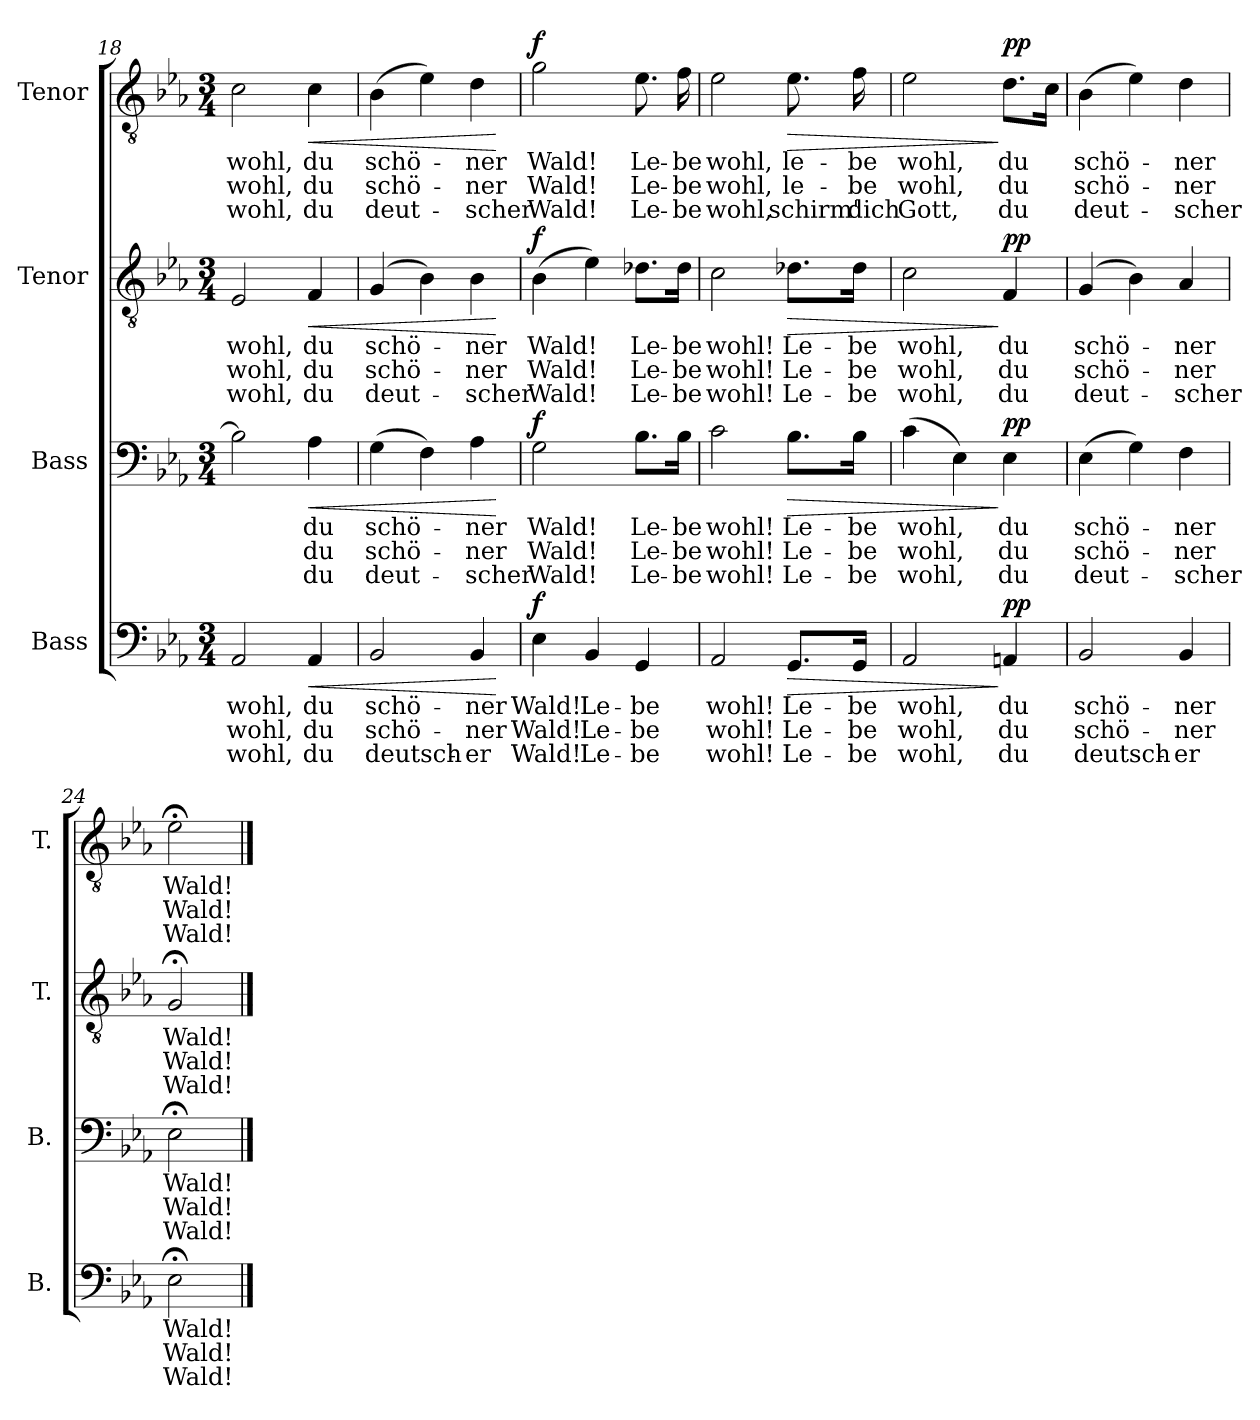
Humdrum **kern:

**kern	**text	**text	**text	**dynam	**kern	**text	**text	**text	**dynam	**kern	**text	**text	**text	**dynam	**kern	**text	**text	**text	**dynam
*part4	*part4	*part4	*part4	*part4	*part3	*part3	*part3	*part3	*part3	*part2	*part2	*part2	*part2	*part2	*part1	*part1	*part1	*part1	*part1
*staff4	*staff4	*staff4	*staff4	*staff4	*staff3	*staff3	*staff3	*staff3	*staff3	*staff2	*staff2	*staff2	*staff2	*staff2	*staff1	*staff1	*staff1	*staff1	*staff1
*I"Bass	*	*	*	*	*I"Bass	*	*	*	*	*I"Tenor	*	*	*	*	*I"Tenor	*	*	*	*
*I'B.	*	*	*	*	*I'B.	*	*	*	*	*I'T.	*	*	*	*	*I'T.	*	*	*	*
!!LO:LB:g=z
*clefF4	*	*	*	*	*clefF4	*	*	*	*	*clefGv2	*	*	*	*	*clefGv2	*	*	*	*
*k[b-e-a-]	*	*	*	*	*k[b-e-a-]	*	*	*	*	*k[b-e-a-]	*	*	*	*	*k[b-e-a-]	*	*	*	*
*M3/4	*	*	*	*	*M3/4	*	*	*	*	*M3/4	*	*	*	*	*M3/4	*	*	*	*
=18	=18	=18	=18	=18	=18	=18	=18	=18	=18	=18	=18	=18	=18	=18	=18	=18	=18	=18	=18
2AA-/	wohl,	wohl,	wohl,	.	2B-\]	.	.	.	.	2E-/	wohl,	wohl,	wohl,	.	2c\	wohl,	wohl,	wohl,	.
!	!	!	!	!LO:HP:b	!	!	!	!	!LO:HP:b	!	!	!	!	!LO:HP:b	!	!	!	!	!LO:HP:b
4AA-/	du	du	du	<	4A-\	du	du	du	<	4F/	du	du	du	<	4c\	du	du	du	<
=19	=19	=19	=19	=19	=19	=19	=19	=19	=19	=19	=19	=19	=19	=19	=19	=19	=19	=19	=19
2BB-/	schö-	schö-	deutsch-	.	(4G\	schö-	schö-	deut-	.	(4G/	schö-	schö-	deut-	.	(4B-\	schö-	schö-	deut-	.
.	.	.	.	.	4F\)	.	.	.	.	4B-\)	.	.	.	.	4e-\)	.	.	.	.
4BB-/	-ner	-ner	-er	.	4A-\	-ner	ner	-scher	.	4B-\	-ner	-ner	-scher	.	4d\	-ner	-ner	-scher	.
.	.	.	.	[	.	.	.	.	[	.	.	.	.	[	.	.	.	.	[
=20	=20	=20	=20	=20	=20	=20	=20	=20	=20	=20	=20	=20	=20	=20	=20	=20	=20	=20	=20
!	!	!	!	!LO:DY:a	!	!	!	!	!LO:DY:a	!	!	!	!	!LO:DY:a	!	!	!	!	!LO:DY:a
4E-\	Wald!	Wald!	Wald!	f	2G\	Wald!	Wald!	Wald!	f	(4B-\	Wald!	Wald!	Wald!	f	2g\	Wald!	Wald!	Wald!	f
4BB-/	Le-	Le-	Le-	.	.	.	.	.	.	4e-\)	.	.	.	.	.	.	.	.	.
4GG/	-be	-be	-be	.	8.B-\L	Le-	Le-	Le-	.	8.d-X\L	Le-	Le-	Le-	.	8.e-\	Le-	Le-	Le-	.
.	.	.	.	.	16B-\Jk	-be	-be	-be	.	16d-\Jk	-be	-be	-be	.	16f\	-be	-be	-be	.
=21	=21	=21	=21	=21	=21	=21	=21	=21	=21	=21	=21	=21	=21	=21	=21	=21	=21	=21	=21
2AA-/	wohl!	wohl!	wohl!	.	2c\	wohl!	wohl!	wohl!	.	2c\	wohl!	wohl!	wohl!	.	2e-\	wohl,	wohl,	wohl,	.
!	!	!	!	!LO:HP:b	!	!	!	!	!LO:HP:b	!	!	!	!	!LO:HP:b	!	!	!	!	!LO:HP:b
8.GG/L	Le-	Le-	Le-	>	8.B-\L	Le-	Le-	Le-	>	8.d-X\L	Le-	Le-	Le-	>	8.e-\	le-	le-	schirm'	>
16GG/Jk	-be	-be	-be	.	16B-\Jk	-be	-be	-be	.	16d-\Jk	-be	-be	-be	.	16f\	-be	-be	dich	.
=22	=22	=22	=22	=22	=22	=22	=22	=22	=22	=22	=22	=22	=22	=22	=22	=22	=22	=22	=22
2AA-/	wohl,	wohl,	wohl,	.	(4c\	wohl,	wohl,	wohl,	.	2c\	wohl,	wohl,	wohl,	.	2e-\	wohl,	wohl,	Gott,	.
.	.	.	.	.	4E-\)	.	.	.	.	.	.	.	.	.	.	.	.	.	.
!	!	!	!	!LO:DY:n=1:a	!	!	!	!	!LO:DY:n=1:a	!	!	!	!	!LO:DY:n=1:a	!	!	!	!	!LO:DY:n=1:a
4AAn/	du	du	du	] pp	4E-\	du	du	du	] pp	4F/	du	du	du	] pp	8.d\L	du	du	du	] pp
.	.	.	.	.	.	.	.	.	.	.	.	.	.	.	16c\Jk	.	.	.	.
!!LO:PB:g=z
=23	=23	=23	=23	=23	=23	=23	=23	=23	=23	=23	=23	=23	=23	=23	=23	=23	=23	=23	=23
2BB-/	schö-	schö-	deutsch-	.	(4E-\	schö-	schö-	deut-	.	(4G/	schö-	schö-	deut-	.	(4B-\	schö-	schö-	deut-	.
.	.	.	.	.	4G\)	.	.	.	.	4B-\)	.	.	.	.	4e-\)	.	.	.	.
4BB-/	-ner	-ner	-er	.	4F\	-ner	-ner	-scher	.	4A-/	-ner	-ner	-scher	.	4d\	-ner	-ner	-scher	.
=24	=24	=24	=24	=24	=24	=24	=24	=24	=24	=24	=24	=24	=24	=24	=24	=24	=24	=24	=24
2E-;<\	Wald!	Wald!	Wald!	.	2E-;<\	Wald!	Wald!	Wald!	.	2G;</	Wald!	Wald!	Wald!	.	2e-;<\	Wald!	Wald!	Wald!	.
==	==	==	==	==	==	==	==	==	==	==	==	==	==	==	==	==	==	==	==
*-	*-	*-	*-	*-	*-	*-	*-	*-	*-	*-	*-	*-	*-	*-	*-	*-	*-	*-	*-
